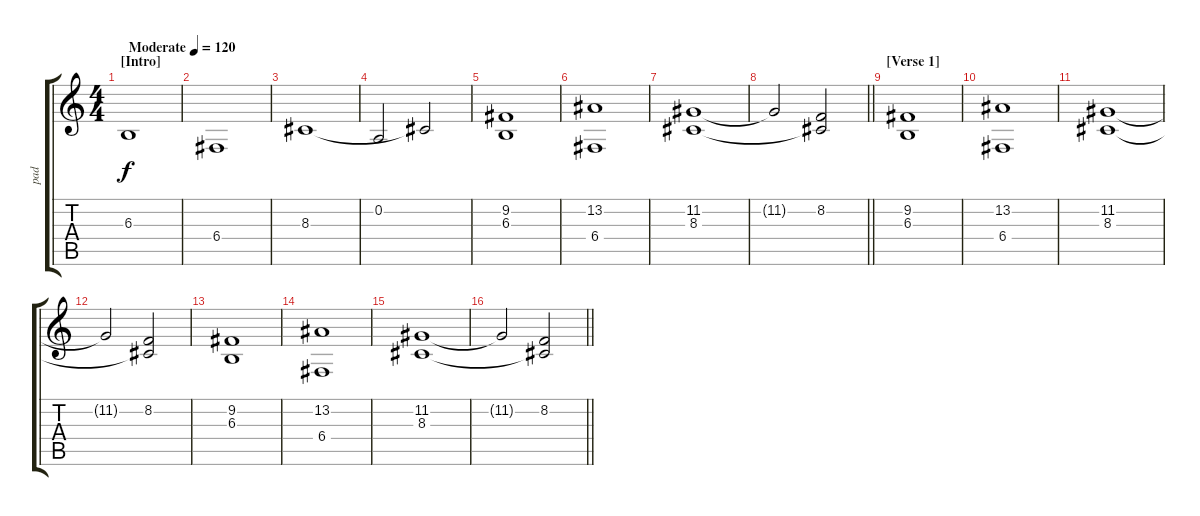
\track ("pad" "pad") {instrument tremolostrings}
\staff {score tabs}
\tuning (D4 A3 F3 C3 G2 C2) {hide}
\ts (4 4)
\section ("" "[Intro]")
\tempo (120 "Moderate")
\clef g2
\ks c
6.3.1{dy f instrument tremolostrings} |
6.4.1 |
8.3.1 |
0.2.2 8.3{t}.2 |
(9.2 6.3).1 |
(13.2 6.4).1 |
(11.2 8.3).1 |
\barLineRight lightlight
11.2{t}.2 (8.2 8.3{t}).2 |
\section ("" "[Verse 1]")
(9.2 6.3).1 |
(13.2 6.4).1 |
(11.2 8.3).1 |
11.2{t}.2 (8.2 8.3{t}).2 |
(9.2 6.3).1 |
(13.2 6.4).1 |
(11.2 8.3).1 |
\barLineRight lightlight
11.2{t}.2 (8.2 8.3{t}).2
